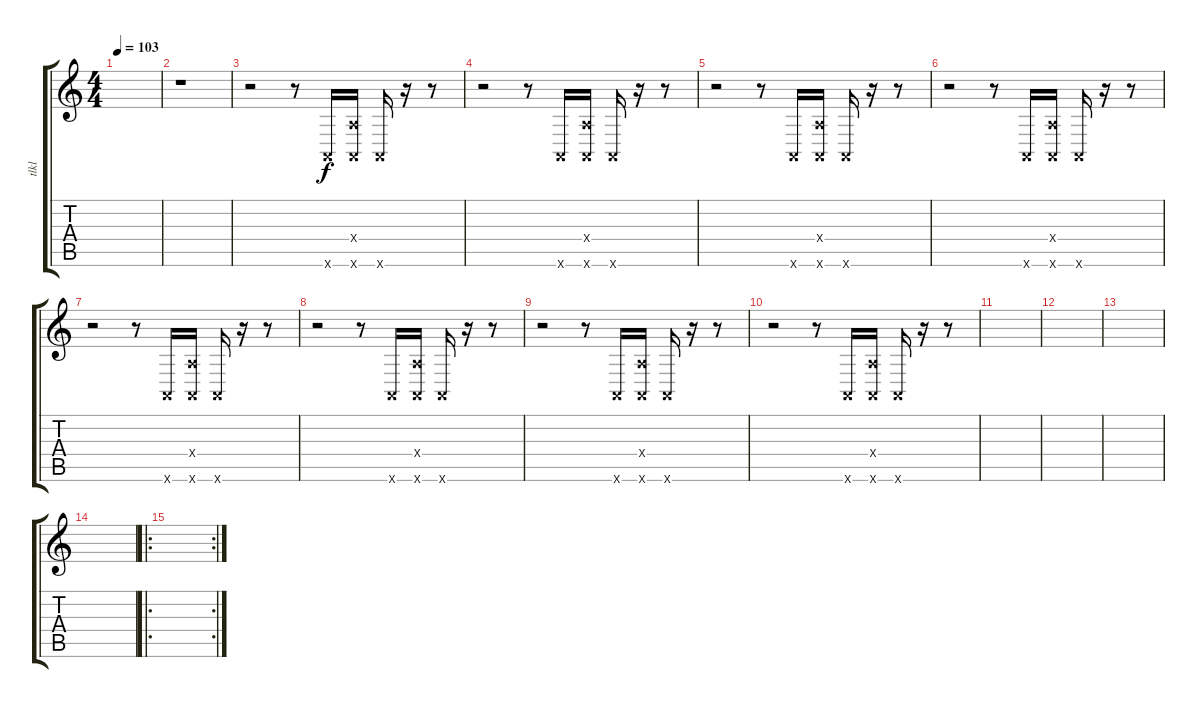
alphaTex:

\track ("tlkl" "tlkl") {instrument timpani}
\staff {score tabs}
\tuning (E4 B3 G3 D3 A2 E2) {hide}
\ts (4 4)
\tempo 103
\clef g2
\ks c
|
r.1{volume 13 balance 16} |
r.2 r.8 5.6{x}.16 (7.4{x} 5.6{x}).16 5.6{x}.16 r.16 r.8 |
r.2 r.8 5.6{x}.16 (7.4{x} 5.6{x}).16 5.6{x}.16 r.16 r.8 |
r.2 r.8 5.6{x}.16 (7.4{x} 5.6{x}).16 5.6{x}.16 r.16 r.8 |
r.2 r.8 5.6{x}.16 (7.4{x} 5.6{x}).16 5.6{x}.16 r.16 r.8 |
r.2 r.8 5.6{x}.16 (7.4{x} 5.6{x}).16 5.6{x}.16 r.16 r.8 |
r.2 r.8 5.6{x}.16 (7.4{x} 5.6{x}).16 5.6{x}.16 r.16 r.8 |
r.2 r.8 5.6{x}.16 (7.4{x} 5.6{x}).16 5.6{x}.16 r.16 r.8 |
r.2 r.8 5.6{x}.16 (7.4{x} 5.6{x}).16 5.6{x}.16 r.16 r.8 |
|
|
|
|
\ro
\rc 2
